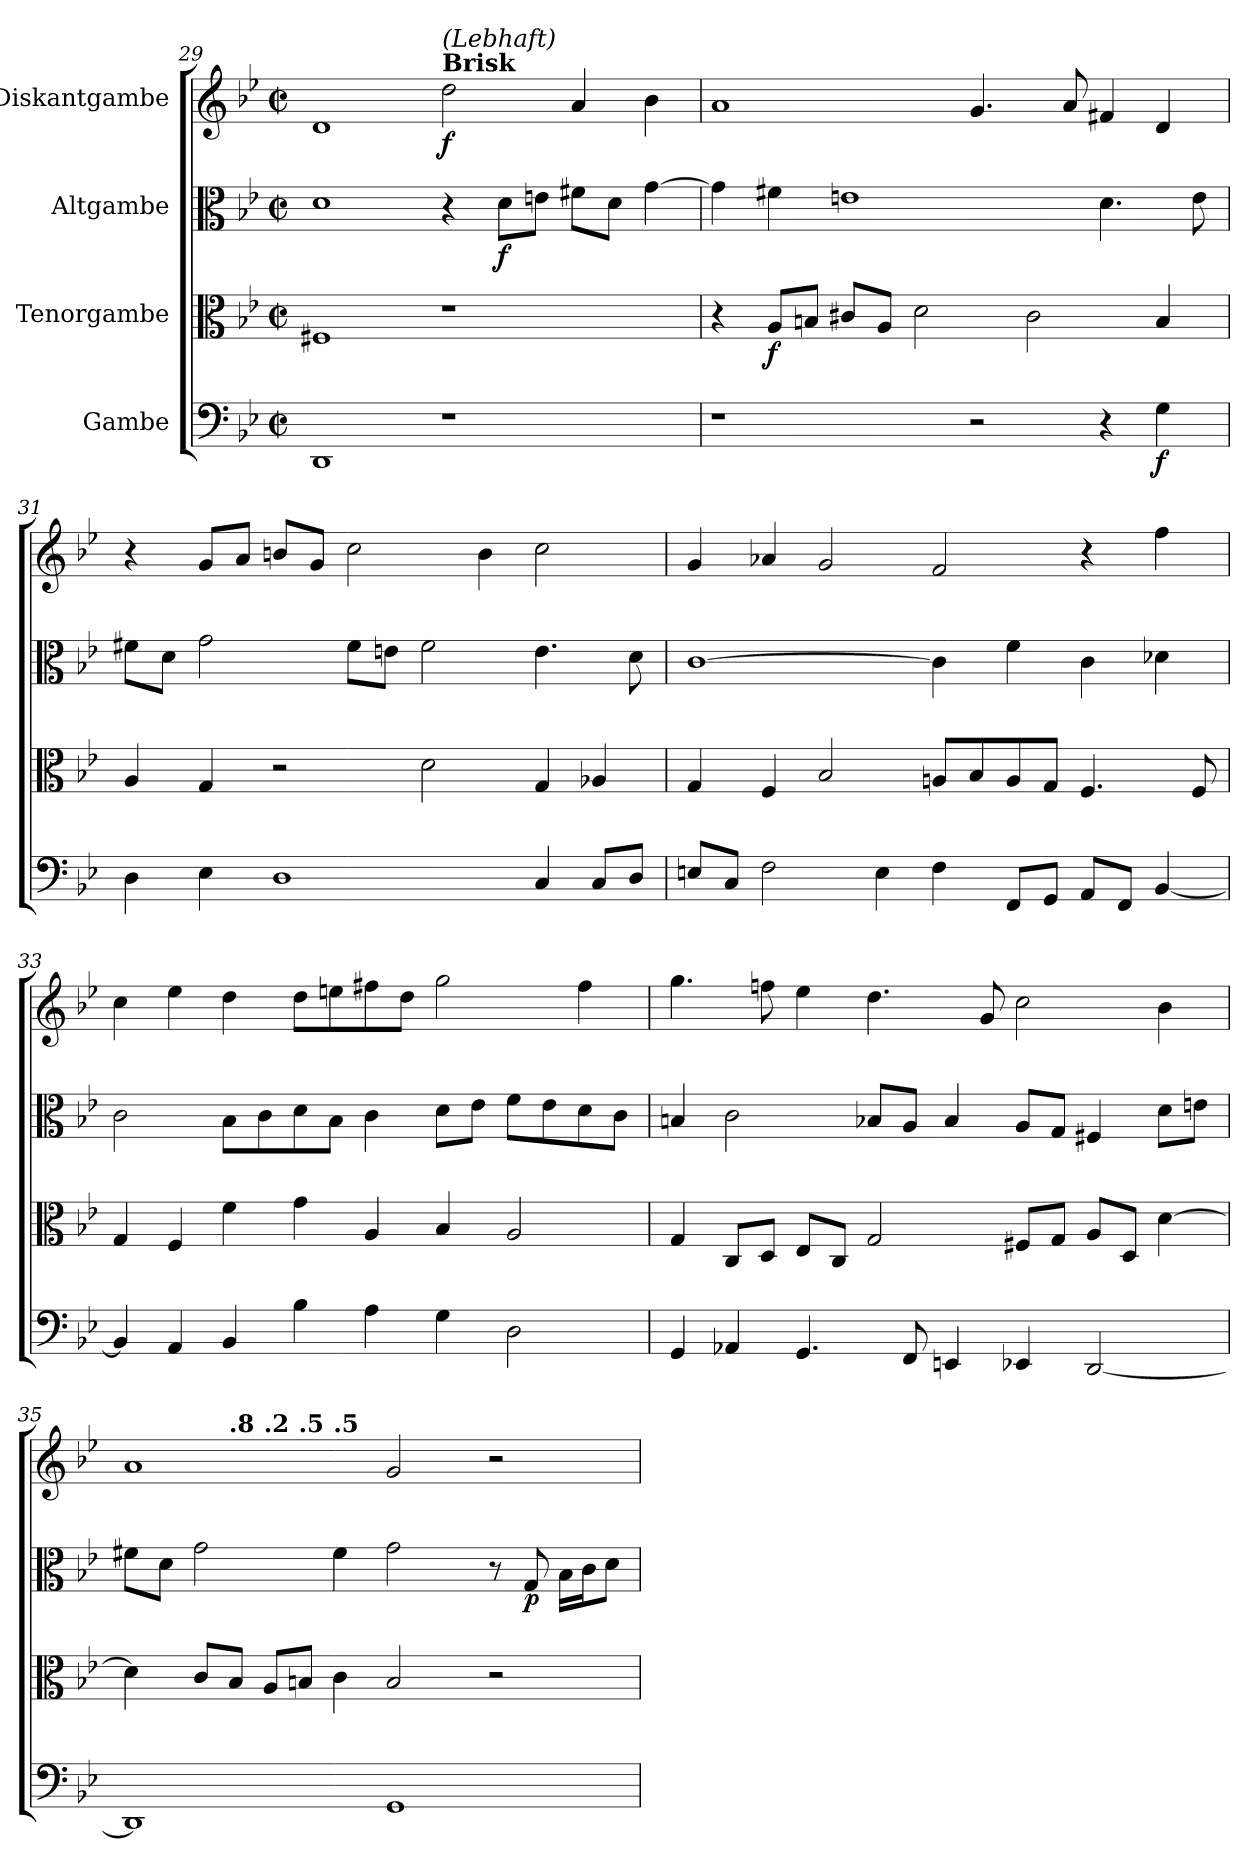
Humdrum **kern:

**kern	**dynam	**kern	**dynam	**kern	**dynam	**kern	**dynam
*part4	*part4	*part3	*part3	*part2	*part2	*part1	*part1
*staff4	*staff4	*staff3	*staff3	*staff2	*staff2	*staff1	*staff1
*I"Gambe	*	*I"Tenorgambe	*	*I"Altgambe	*	*I"Diskantgambe	*
*clefF4	*	*clefC3	*	*clefC3	*	*clefG2	*
*k[b-e-]	*	*k[b-e-]	*	*k[b-e-]	*	*k[b-e-]	*
*M4/2	*	*M4/2	*	*M4/2	*	*M4/2	*
*met(c|)	*	*met(c|)	*	*met(c|)	*	*met(c|)	*
=29	=29	=29	=29	=29	=29	=29	=29
1DD	.	1F#X	.	1d	.	1d	.
!	!	!	!	!	!	!LO:TX:a:B:t=Brisk	!
!	!	!	!	!	!	!LO:TX:a:i:t=(Lebhaft)	!
!	!	!	!	!	!	!	!LO:DY:b
1r	.	1r	.	4r	.	2dd\	f
!	!	!	!	!	!LO:DY:b	!	!
.	.	.	.	8d\L	f	.	.
.	.	.	.	8en\J	.	.	.
.	.	.	.	8f#X\L	.	4a/	.
.	.	.	.	8d\J	.	.	.
.	.	.	.	[4g\	.	4b-\	.
=30	=30	=30	=30	=30	=30	=30	=30
1r	.	4r	.	4g\]	.	1a	.
!	!	!	!LO:DY:b	!	!	!	!
.	.	8A/L	f	4f#i\	.	.	.
.	.	8Bn/J	.	.	.	.	.
.	.	8c#X/L	.	1en	.	.	.
.	.	8A/J	.	.	.	.	.
.	.	2d\	.	.	.	.	.
2r	.	.	.	.	.	4.g/	.
.	.	2c#\	.	.	.	.	.
.	.	.	.	.	.	8a/	.
4r	.	.	.	4.d\	.	4f#X/	.
!	!LO:DY:b	!	!	!	!	!	!
4G\	f	4B/	.	.	.	4d/	.
.	.	.	.	8e\	.	.	.
=31	=31	=31	=31	=31	=31	=31	=31
4D\	.	4A/	.	8f#X\L	.	4r	.
.	.	.	.	8d\J	.	.	.
4E-\	.	4G/	.	2g\	.	8g/L	.
.	.	.	.	.	.	8a/J	.
1D	.	2r	.	.	.	8bn/L	.
.	.	.	.	.	.	8g/J	.
.	.	.	.	8f#\L	.	2cc\	.
.	.	.	.	8en\J	.	.	.
.	.	2d\	.	2f#\	.	.	.
.	.	.	.	.	.	4b\	.
4C/	.	4G/	.	4.e\	.	2cc\	.
8C/L	.	4A-X/	.	.	.	.	.
8D/J	.	.	.	8d\	.	.	.
=32	=32	=32	=32	=32	=32	=32	=32
8En/L	.	4G/	.	[1c	.	4g/	.
8C/J	.	.	.	.	.	.	.
2F\	.	4F/	.	.	.	4a-X/	.
.	.	2B-/	.	.	.	2g/	.
4E\	.	.	.	.	.	.	.
4F\	.	8Ani/L	.	4c\]	.	2f/	.
.	.	8B-/	.	.	.	.	.
8FF/L	.	8A/	.	4f\	.	.	.
8GG/J	.	8G/J	.	.	.	.	.
8AA/L	.	4.F/	.	4c\	.	4r	.
8FF/J	.	.	.	.	.	.	.
[4BB-/	.	.	.	4d-X\	.	4ff\	.
.	.	8F/	.	.	.	.	.
!!LO:LB:g=z
=33	=33	=33	=33	=33	=33	=33	=33
4BB-/]	.	4G/	.	2c\	.	4cc\	.
4AA/	.	4F/	.	.	.	4ee-\	.
4BB-/	.	4f\	.	8B-\L	.	4dd\	.
.	.	.	.	8c\	.	.	.
4B-\	.	4g\	.	8d\	.	8dd\L	.
.	.	.	.	8B-\J	.	8een\	.
4A\	.	4A/	.	4c\	.	8ff#X\	.
.	.	.	.	.	.	8dd\J	.
4G\	.	4B-/	.	8d\L	.	2gg\	.
.	.	.	.	8e-\J	.	.	.
2D\	.	2A/	.	8f\L	.	.	.
.	.	.	.	8e-\	.	.	.
.	.	.	.	8d\	.	4ff#\	.
.	.	.	.	8c\J	.	.	.
=34	=34	=34	=34	=34	=34	=34	=34
4GG/	.	4G/	.	4Bn/	.	4.gg\	.
4AA-X/	.	8C/L	.	2c\	.	.	.
.	.	8D/J	.	.	.	8ffni\	.
4.GG/	.	8E-/L	.	.	.	4ee-\	.
.	.	8C/J	.	.	.	.	.
.	.	2G/	.	8B-X/L	.	4.dd\	.
8FF/	.	.	.	8A/J	.	.	.
4EEn/	.	.	.	4B-/	.	.	.
.	.	.	.	.	.	8g/	.
4EE-X/	.	8F#X/L	.	8A/L	.	2cc\	.
.	.	8G/J	.	8G/J	.	.	.
[2DD/	.	8A/L	.	4F#X/	.	.	.
.	.	8D/J	.	.	.	.	.
.	.	[4d\	.	8d\L	.	4b-\	.
.	.	.	.	8en\J	.	.	.
=35	=35	=35	=35	=35	=35	=35	=35
*	*	*	*	*	*	*^	*
*	*	*	*	*	*	*	*^	*
*	*	*	*	*	*	*	*	*^	*
*	*	*	*	*	*	*	*	*	*^	*
*	*	*	*	*	*	*	*	*	*	*^	*
1DD]	.	4d\]	.	8f#X\L	.	1a	4.ryy	2ryy	2ryy	2.ryy	4ryy	.
.	.	.	.	8d\J	.	.	.	.	.	.	.	.
*	*	*	*	*	*	*MM128	*	*	*	*	*	*
.	.	8c/L	.	2g\	.	.	.	.	.	.	1..ryy	.
*	*	*	*	*	*	*MM126	*	*	*	*	*	*
!	!	!	!	!	!	!	!LO:TX:a:B:t=.8	!	!	!	!	!
.	.	8B-/J	.	.	.	.	1ryy	.	.	.	.	.
*	*	*	*	*	*	*MM126	*	*	*	*	*	*
!	!	!	!	!	!	!	!	!LO:TX:a:B:t=.2	!	!	!	!
.	.	8A/L	.	.	.	.	.	1.ryy	8ryy	.	.	.
*	*	*	*	*	*	*MM124	*	*	*	*	*	*
!	!	!	!	!	!	!	!	!	!LO:TX:a:B:t=.5	!	!	!
.	.	8Bn/J	.	.	.	.	.	.	1ryy	.	.	.
*	*	*	*	*	*	*MM122	*	*	*	*	*	*
!	!	!	!	!	!	!	!	!	!	!LO:TX:a:B:t=.5	!	!
.	.	4c\	.	4f#\	.	.	.	.	.	1ryy	.	.
*	*	*	*	*	*	*MM118	*	*	*	*	*	*
1GG	.	2B/	.	2g\	.	2g/	.	.	.	.	.	.
.	.	.	.	.	.	.	2ryy	.	.	.	.	.
*	*	*	*	*	*	*MM128	*	*	*	*	*	*
.	.	2r	.	8r	.	2r	.	.	.	.	.	.
!	!	!	!	!	!LO:DY:b	!	!	!	!	!	!	!
.	.	.	.	8G/	p	.	.	.	4.ryy	.	.	.
.	.	.	.	16B-i\LL	.	.	.	.	.	4ryy	.	.
.	.	.	.	16c\J	.	.	.	.	.	.	.	.
.	.	.	.	8d\J	.	.	8ryy	.	.	.	.	.
*	*	*	*	*	*	*v	*v	*v	*v	*v	*v	*
=	=	=	=	=	=	=	=
*-	*-	*-	*-	*-	*-	*-	*-
